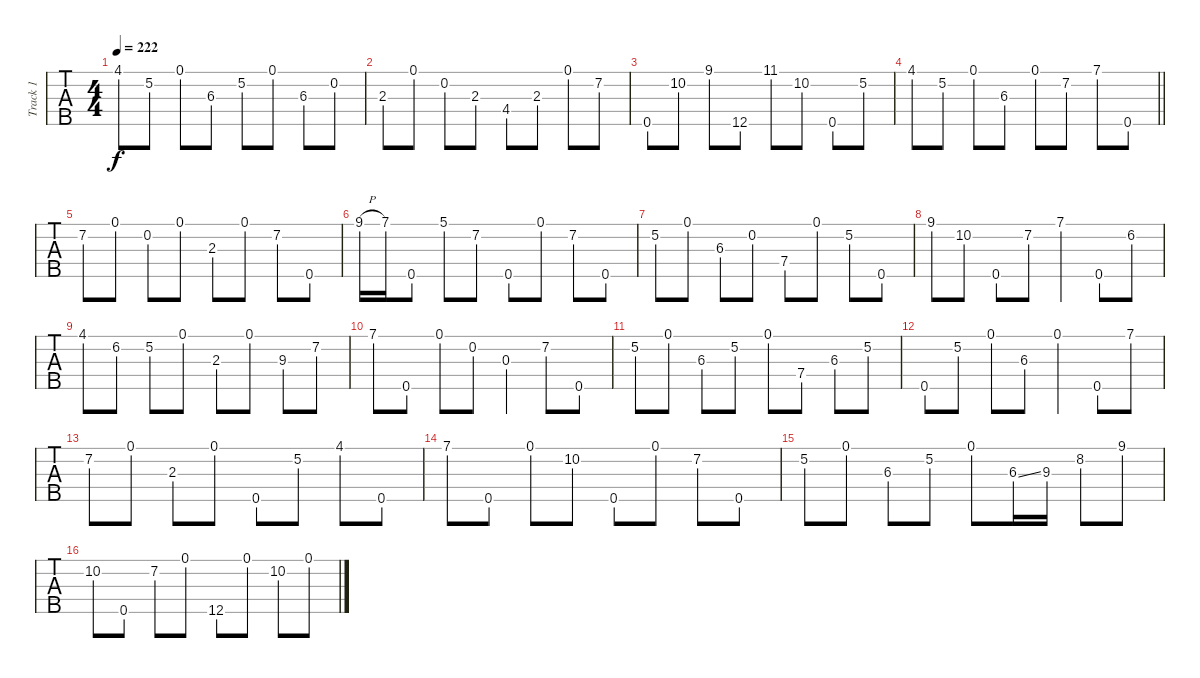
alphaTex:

\track ("Track 1" "Track 1") {instrument banjo bank 1}
\staff {tabs}
\tuning (D4 B3 G3 D3 G4) {hide}
\displaytranspose 12
\ts (4 4)
\tempo 222
\clef g2
\ks c
4.1.8{dy f} 5.2.8 0.1.8 6.3.8 5.2.8 0.1.8 6.3.8 0.2.8 |
2.3.8 0.1.8 0.2.8 2.3.8 4.4.8 2.3.8 0.1.8 7.2.8 |
0.5.8 10.2.8 9.1.8 12.5.8 11.1.8 10.2.8 0.5.8 5.2.8 |
\barLineRight lightlight
4.1.8 5.2.8 0.1.8 6.3.8 0.1.8 7.2.8 7.1.8 0.5.8 |
7.2.8 0.1.8 0.2.8 0.1.8 2.3.8 0.1.8 7.2.8 0.5.8 |
9.1{h}.16 7.1.16 0.5.8 5.1.8 7.2.8 0.5.8 0.1.8 7.2.8 0.5.8 |
5.2.8 0.1.8 6.3.8 0.2.8 7.4.8 0.1.8 5.2.8 0.5.8 |
9.1.8 10.2.8 0.5.8 7.2.8 7.1.4 0.5.8 6.2.8 |
4.1.8 6.2.8 5.2.8 0.1.8 2.3.8 0.1.8 9.3.8 7.2.8 |
7.1.8 0.5.8 0.1.8 0.2.8 0.3.4 7.2.8 0.5.8 |
5.2.8 0.1.8 6.3.8 5.2.8 0.1.8 7.4.8 6.3.8 5.2.8 |
0.5.8 5.2.8 0.1.8 6.3.8 0.1.4 0.5.8 7.1.8 |
7.2.8 0.1.8 2.3.8 0.1.8 0.5.8 5.2.8 4.1.8 0.5.8 |
7.1.8 0.5.8 0.1.8 10.2.8 0.5.8 0.1.8 7.2.8 0.5.8 |
5.2.8 0.1.8 6.3.8 5.2.8 0.1.8 6.3{ss}.16 9.3.16 8.2.8 9.1.8 |
10.2.8 0.5.8 7.2.8 0.1.8 12.5.8 0.1.8 10.2.8 0.1.8
